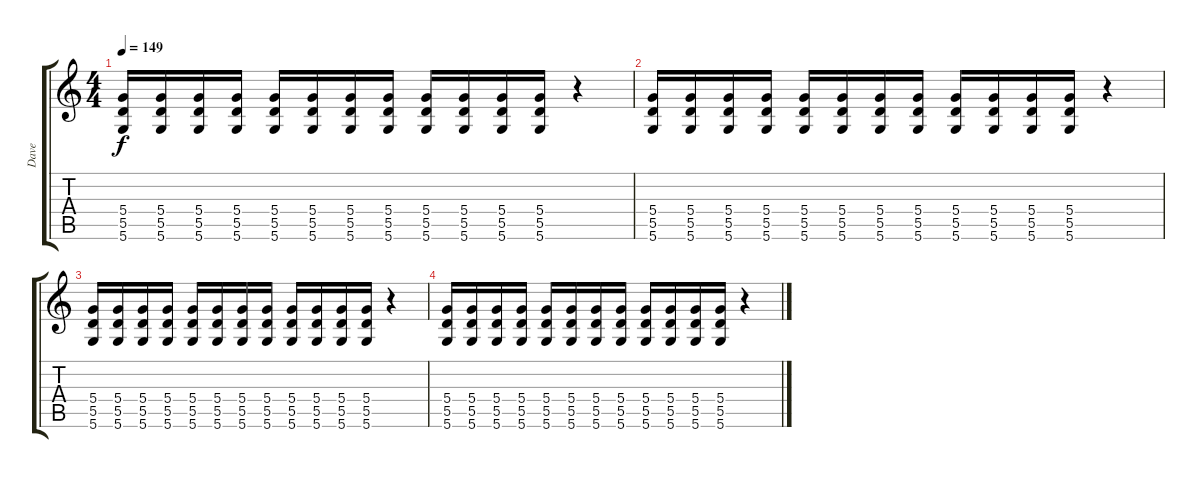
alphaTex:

\track ("Dave" "Dave") {instrument distortionguitar}
\staff {score tabs}
\tuning (E4 B3 G3 D3 A2 D2) {hide}
\ts (4 4)
\tempo 149
\clef g2
\ks c
(5.4 5.5 5.6).16{dy f} (5.4 5.5 5.6).16 (5.4 5.5 5.6).16 (5.4 5.5 5.6).16 (5.4 5.5 5.6).16 (5.4 5.5 5.6).16 (5.4 5.5 5.6).16 (5.4 5.5 5.6).16 (5.4 5.5 5.6).16 (5.4 5.5 5.6).16 (5.4 5.5 5.6).16 (5.4 5.5 5.6).16 r.4 |
(5.4 5.5 5.6).16 (5.4 5.5 5.6).16 (5.4 5.5 5.6).16 (5.4 5.5 5.6).16 (5.4 5.5 5.6).16 (5.4 5.5 5.6).16 (5.4 5.5 5.6).16 (5.4 5.5 5.6).16 (5.4 5.5 5.6).16 (5.4 5.5 5.6).16 (5.4 5.5 5.6).16 (5.4 5.5 5.6).16 r.4 |
(5.4 5.5 5.6).16 (5.4 5.5 5.6).16 (5.4 5.5 5.6).16 (5.4 5.5 5.6).16 (5.4 5.5 5.6).16 (5.4 5.5 5.6).16 (5.4 5.5 5.6).16 (5.4 5.5 5.6).16 (5.4 5.5 5.6).16 (5.4 5.5 5.6).16 (5.4 5.5 5.6).16 (5.4 5.5 5.6).16 r.4 |
(5.4 5.5 5.6).16 (5.4 5.5 5.6).16 (5.4 5.5 5.6).16 (5.4 5.5 5.6).16 (5.4 5.5 5.6).16 (5.4 5.5 5.6).16 (5.4 5.5 5.6).16 (5.4 5.5 5.6).16 (5.4 5.5 5.6).16 (5.4 5.5 5.6).16 (5.4 5.5 5.6).16 (5.4 5.5 5.6).16 r.4
